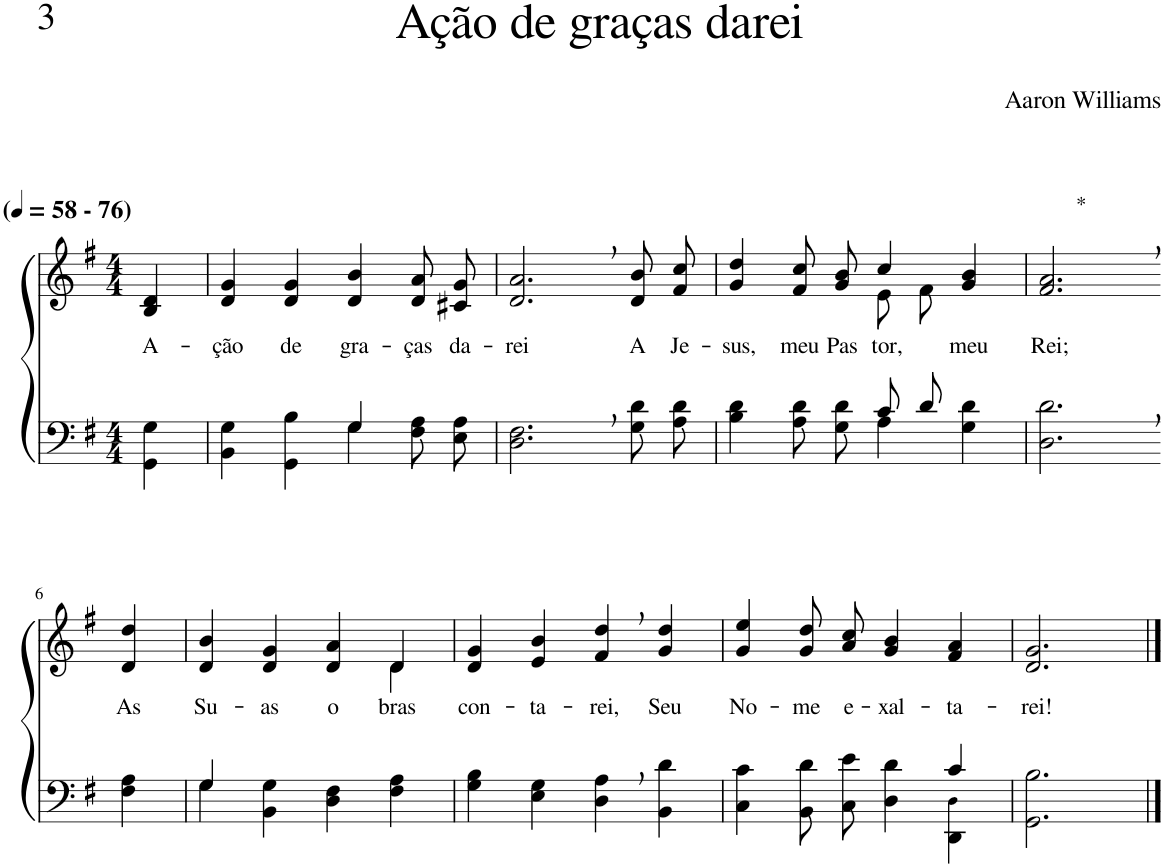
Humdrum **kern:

**kern	**kern	**text
*part2	*part1	*part1
*staff2	*staff1	*staff1
*I"Parte III e IV	*I"Parte I e II	*
*clefF4	*clefG2	*
*k[f#]	*k[f#]	*
*M4/4	*M4/4	*
*MM58	*MM58	*
=1	=1	=1
!	!LO:TX:a:B:t=(	!
!	!LO:TX:a:B:t=- 76)	!
!	!	!LO:LY:b
4GG\ 4G\	4B/ 4d/	A-
=2	=2	=2
*^	*	*
!	!	!	!LO:LY:b
2ryy	4BB\ 4G\	4d/ 4g/	-ção
!	!	!	!LO:LY:b
.	4GG\ 4B\	4d/ 4g/	de
!	!	!	!LO:LY:b
4G/	4G\	4d/ 4b/	gra-
!	!	!	!LO:LY:b
4ryy	8F#\ 8A\L	8d/ 8a/L	-ças
!	!	!	!LO:LY:b
.	8E\ 8A\J	8c#X/ 8g/J	da-
=3	=3	=3	=3
!	!	!	!LO:LY:b
*v	*v	*	*
2.D\, 2.F#\,	2.d/, 2.a/,	-rei
!	!	!LO:LY:b
8G\ 8d\L	8d/ 8b/L	A
!	!	!LO:LY:b
8A\ 8d\J	8f#/ 8cc/J	Je-
=4	=4	=4
*^	*	*
!	!	!	!LO:LY:b
*	*	*^	*
2ryy	4B\ 4d\	4g/ 4dd/	2ryy	-sus,
!	!	!	!	!LO:LY:b
.	8A\ 8d\L	8f#/ 8cc/L	.	meu
!	!	!	!	!LO:LY:b
.	8G\ 8d\J	8g/ 8b/J	.	Pas-
!	!	!	!	!LO:LY:b
8c/L	4A\	4cc/	8e\L	-tor,
8d/J	.	.	8f#\J	.
!	!	!	!	!LO:LY:b
4ryy	4G\ 4d\	4g/ 4b/	4ryy	meu
=5	=5	=5	=5	=5
!	!	!LO:TX:a:t=*	!	!
!	!	!	!	!LO:LY:b
*v	*v	*	*	*
*	*v	*v	*
2.D\, 2.d\,	2.f#/, 2.a/,	Rei;
!!LO:LB:g=z
=6-	=6-	=6-
!	!	!LO:LY:b
4F#\ 4A\	4d/ 4dd/	As
=7	=7	=7
*^	*	*
!	!	!	!LO:LY:b
*	*	*^	*
4G/	4G\	4d/ 4b/	2.ryy	Su-
!	!	!	!	!LO:LY:b
2.ryy	4BB\ 4G\	4d/ 4g/	.	-as
!	!	!	!	!LO:LY:b
.	4D\ 4F#\	4d/ 4a/	.	o-
!	!	!	!	!LO:LY:b
.	4F#\ 4A\	4d/	4d\	-bras
=8	=8	=8	=8	=8
!	!	!	!	!LO:LY:b
*v	*v	*	*	*
*	*v	*v	*
4G\ 4B\	4d/ 4g/	con-
!	!	!LO:LY:b
4E\ 4G\	4e/ 4b/	-ta-
!	!	!LO:LY:b
4D\, 4A\,	4f#/, 4dd/,	-rei,
!	!	!LO:LY:b
4BB\ 4d\	4g/ 4dd/	Seu
=9	=9	=9
*^	*	*
!	!	!	!LO:LY:b
2.ryy	4C\ 4c\	4g/ 4ee/	No-
!	!	!	!LO:LY:b
.	8BB\ 8d\L	8g/ 8dd/L	-me
!	!	!	!LO:LY:b
.	8C\ 8e\J	8a/ 8cc/J	e-
!	!	!	!LO:LY:b
.	4D\ 4d\	4g/ 4b/	-xal-
!	!	!	!LO:LY:b
4c/	4DD\ 4D!\	4f#/ 4a/	-ta-
=10	=10	=10	=10
!	!	!	!LO:LY:b
*v	*v	*	*
2.GG\ 2.B\	2.d/ 2.g/	-rei!
==	==	==
*-	*-	*-
